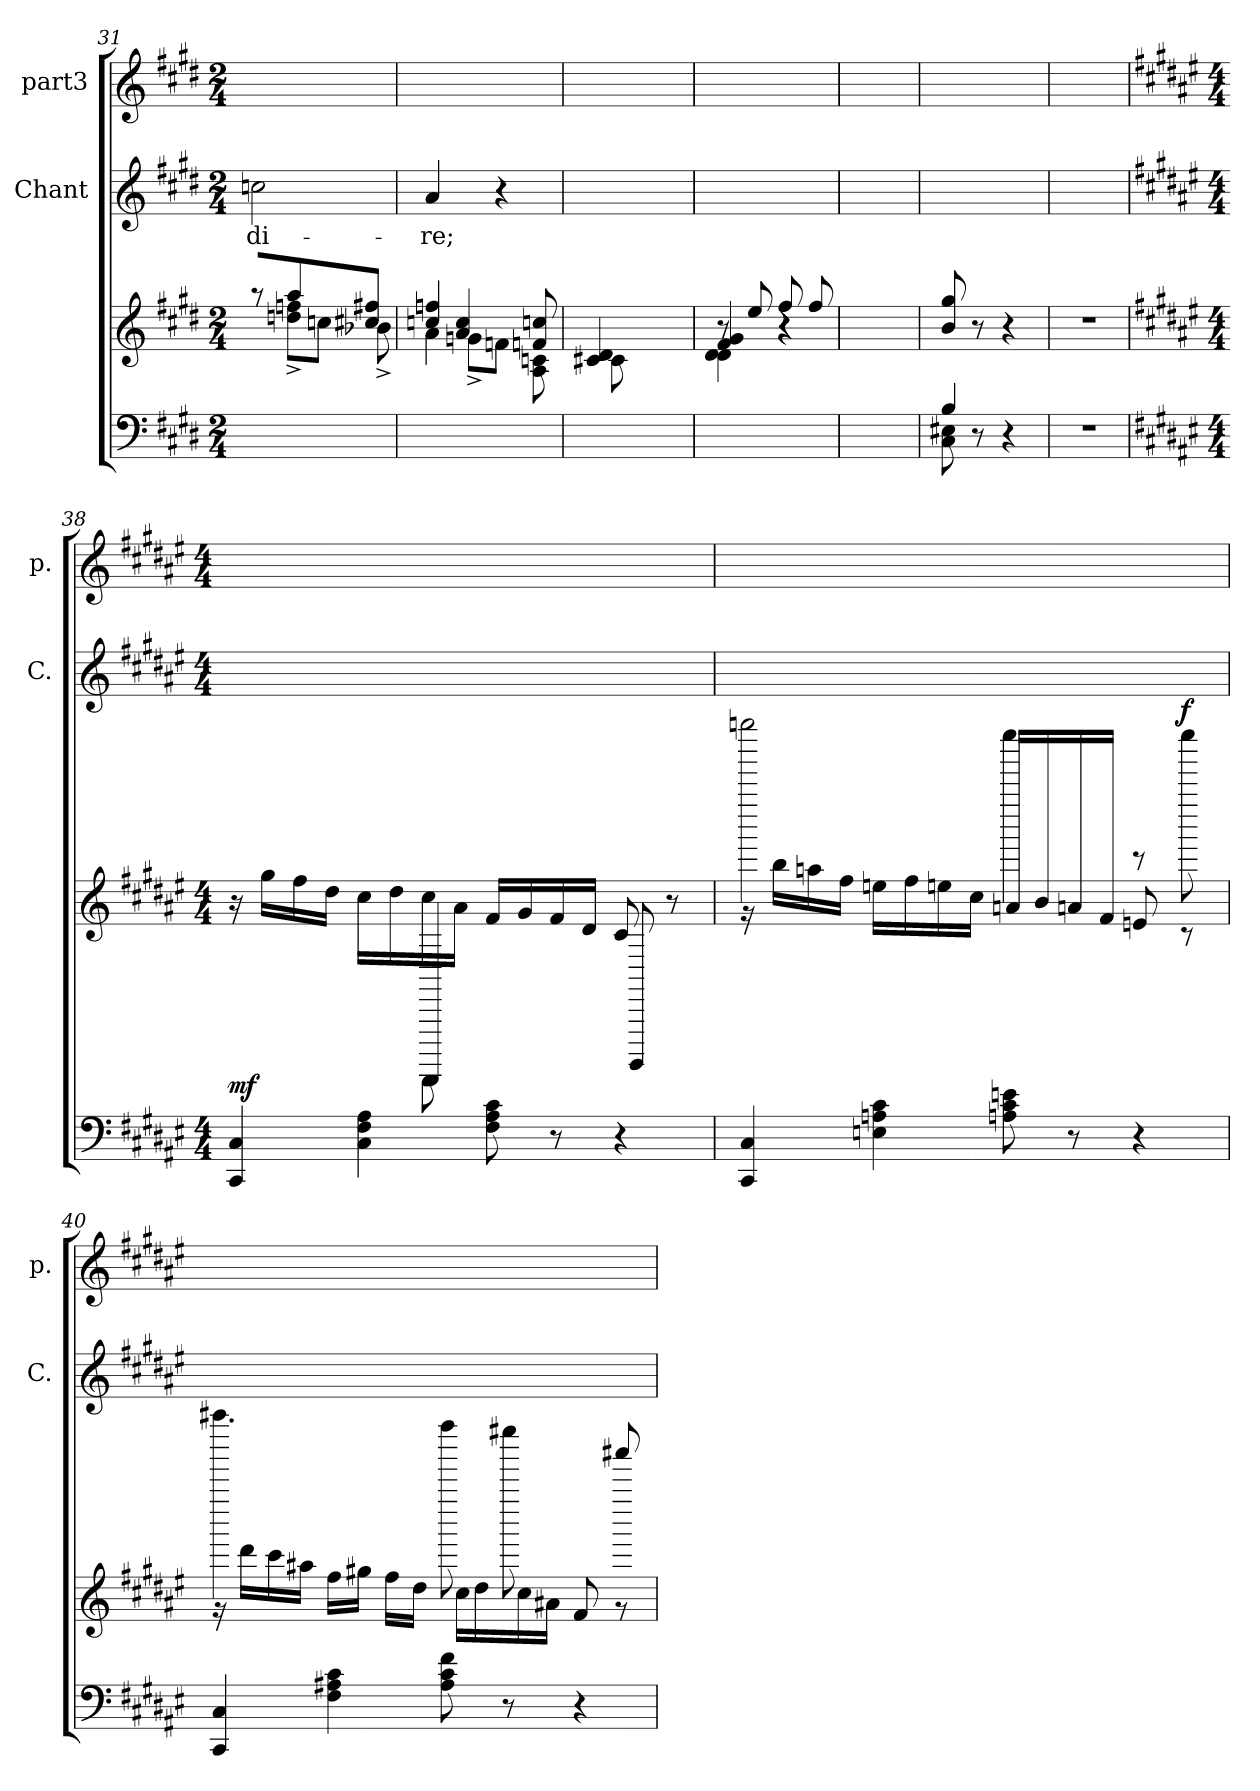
**kern	**kern	**dynam	**kern	**text	**kern
*part3	*part3	*part3	*part2	*part2	*part1
*staff4	*staff3	*staff3/4	*staff2	*staff2	*staff1
*	*	*	*I"Chant	*	*I"part3
*	*	*	*I'C.	*	*I'p.
*clefF4	*clefG2	*	*clefG2	*	*clefG2
*k[f#c#g#d#]	*k[f#c#g#d#]	*	*k[f#c#g#d#]	*	*k[f#c#g#d#]
*M2/4	*M2/4	*	*M2/4	*	*M2/4
=31	=31	=31	=31	=31	=31
*	*^	*	*	*	*
2ryy	8r	8ryy	.	2ccni\	di-	2ryy
.	4aai/	8ffnj^<\ 8ddnj^<\L	.	.	.	.
.	.	8ccnj\J	.	.	.	.
.	8cc#i/ 8ff#i/J	8b-X^<j\	.	.	.	.
=32	=32	=32	=32	=32	=32	=32
2ryy	8ffni/ 8ccni/J	8aj\J	.	4ai/	re;	2ryy
.	4cci/ 4ai/	8gn^<j\L	.	.	.	.
.	.	8fnj\J	.	4r	.	.
.	8ccni/ 8fni/	8Aj\ 8cnj\	.	.	.	.
!!LO:PB:g=z
=33	=33	=33	=33	=33	=33	=33
2ryy	4d#i/ 4c#Xi/	8c#j\	.	2ryy	.	2ryy
.	.	4.ryy	.	.	.	.
.	4ryy	.	.	.	.	.
=34	=34	=34	=34	=34	=34	=34
*	*	*^	*	*	*	*
2ryy	8r	4g#j/ 4f#j/	4d#Z\ 4d#Z\	.	2ryy	.	2ryy
.	8eei/	.	.	.	.	.	.
.	8ff#i/	4r	4r	.	.	.	.
.	8ff#i/	.	.	.	.	.	.
*	*v	*v	*v	*	*	*	*
!!LO:LB:g=z
=35	=35	=35	=35	=35	=35
2ryy	2ryy	.	2ryy	.	2ryy
!!LO:LB:g=z
=36	=36	=36	=36	=36	=36
*^	*	*	*	*	*
8Bj/J	8E#XZ\ 8C#Z\	8gg#i/ 8bi/	.	2ryy	.	2ryy
8r	4.ryy	8r	.	.	.	.
4r	.	4r	.	.	.	.
*v	*v	*	*	*	*	*
=37	=37	=37	=37	=37	=37
2r	2r	.	2ryy	.	2ryy
=38	=38	=38	=38	=38	=38
*k[f#c#g#d#a#e#]	*k[f#c#g#d#a#e#]	*	*k[f#c#g#d#a#e#]	*	*k[f#c#g#d#a#e#]
*M4/4	*M4/4	*	*M4/4	*	*M4/4
*	*^	*	*	*	*
*	*	*^	*	*	*	*
!	!	!	!	!LO:DY:a=2	!	!	!
4C#j/ 4CC#j/	16r	16ryy	16ryy	mf	1ryy	.	1ryy
.	16gg#i\LL	16ryy	16ryy	.	.	.	.
.	16ff#i\	16ryy	16ryy	.	.	.	.
.	16dd#i\JJ	16ryy	16ryy	.	.	.	.
4C#j\ 4F#j\ 4A#j\	16cc#i\LL	16ryy	16ryy	.	.	.	.
.	16dd#i\	16ryy	16ryy	.	.	.	.
.	16cc#i\	4DDDD#Z/	8DDDD#V\	.	.	.	.
.	16a#i\JJ	.	.	.	.	.	.
8F#j\ 8A#j\ 8c#j\	16f#i/LL	.	2ryy	.	.	.	.
.	16g#i/	.	.	.	.	.	.
8r	16f#i/	16ryy	.	.	.	.	.
.	16d#i/JJ	16ryy	.	.	.	.	.
4r	8c#i/	8GGGG#Z/	.	.	.	.	.
.	8r	8ryy	.	.	.	.	.
*	*	*v	*v	*	*	*	*
!!LO:LB:g=z
=39	=39	=39	=39	=39	=39	=39
4C#j/ 4CC#j/	2ggggggni\	16r	.	1ryy	.	1ryy
.	.	16bbZ\LL	.	.	.	.
.	.	16aanZ\	.	.	.	.
.	.	16ff#Z\JJ	.	.	.	.
4Enj\ 4Anj\ 4c#j\	.	16eenZ\LL	.	.	.	.
.	.	16ff#Z\	.	.	.	.
.	.	16eenZ\	.	.	.	.
.	.	16cc#Z\JJ	.	.	.	.
8Anj\ 8c#j\ 8enj\	4eeeeee#i\	16anZ/LL	.	.	.	.
.	.	16bZ/	.	.	.	.
8r	.	16anZ/	.	.	.	.
.	.	16f#Z/JJ	.	.	.	.
4r	8r	8enZ/	.	.	.	.
!	!	!	!LO:DY:a	!	!	!
.	8eeeeee#i\	8r	f	.	.	.
=40	=40	=40	=40	=40	=40	=40
4C#j/ 4CC#j/	4.aaaaaa#Xi\	16r	.	1ryy	.	1ryy
.	.	16ddd#Z\LL	.	.	.	.
.	.	16ccc#Z\	.	.	.	.
.	.	16aa#XZ\JJ	.	.	.	.
4F#j\ 4A#Xj\ 4c#j\	.	16ff#Z\LL	.	.	.	.
.	.	16gg#XZ\JJ	.	.	.	.
.	16ff#i\LL	16ryy	.	.	.	.
.	16dd#i\JJ	16ryy	.	.	.	.
8A#j\ 8c#j\ 8f#j\	8ffffff#i\	16cc#Z\LL	.	.	.	.
.	.	16dd#Z\	.	.	.	.
8r	8eeeeee#Xi\	16cc#Z\	.	.	.	.
.	.	16a#XZ\JJ	.	.	.	.
4r	8f#i/	8ryy	.	.	.	.
.	8aaaaa#Xi/	8r	.	.	.	.
*	*v	*v	*	*	*	*
=	=	=	=	=	=
*-	*-	*-	*-	*-	*-
